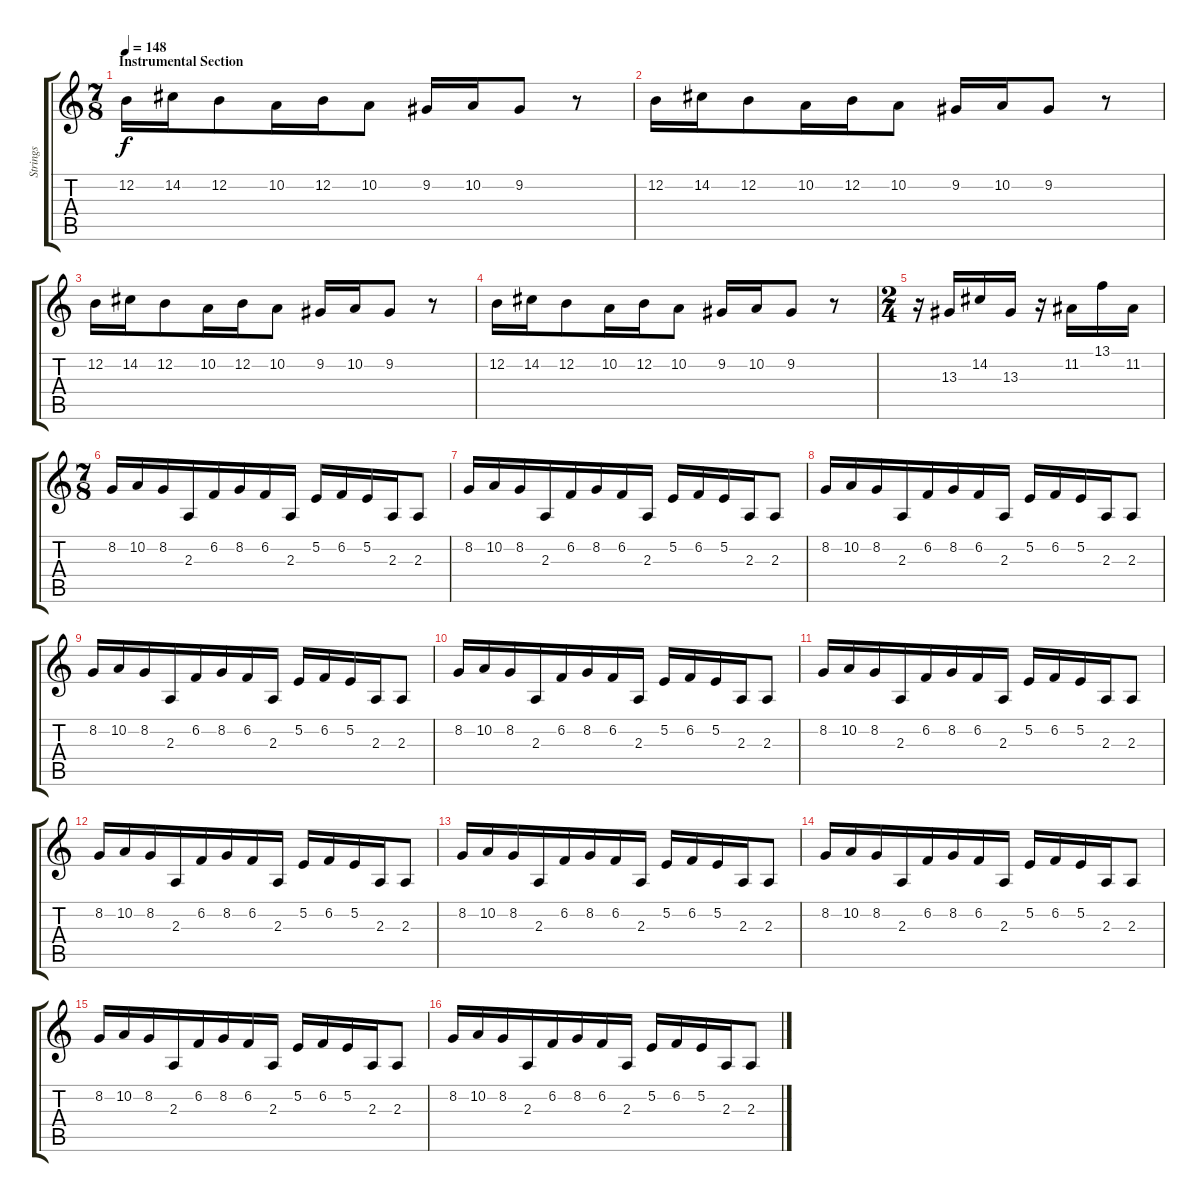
\track ("Strings" "Strings") {instrument stringensemble1}
\staff {score tabs}
\tuning (E4 B3 G3 D3 A2 E2) {hide}
\ts (7 8)
\section ("" "Instrumental Section")
\tempo 148
\clef g2
\ks c
12.2.16{dy f} 14.2.16 12.2.8 10.2.16 12.2.16 10.2.8 9.2.16 10.2.16 9.2.8 r.8 |
12.2.16 14.2.16 12.2.8 10.2.16 12.2.16 10.2.8 9.2.16 10.2.16 9.2.8 r.8 |
12.2.16 14.2.16 12.2.8 10.2.16 12.2.16 10.2.8 9.2.16 10.2.16 9.2.8 r.8 |
12.2.16 14.2.16 12.2.8 10.2.16 12.2.16 10.2.8 9.2.16 10.2.16 9.2.8 r.8 |
\ts (2 4)
r.16 13.3.16 14.2.16 13.3.16 r.16 11.2.16 13.1.16 11.2.16 |
\ts (7 8)
8.2.16 10.2.16 8.2.16 2.3.16 6.2.16 8.2.16 6.2.16 2.3.16 5.2.16 6.2.16 5.2.16 2.3.16 2.3.8 |
8.2.16 10.2.16 8.2.16 2.3.16 6.2.16 8.2.16 6.2.16 2.3.16 5.2.16 6.2.16 5.2.16 2.3.16 2.3.8 |
8.2.16 10.2.16 8.2.16 2.3.16 6.2.16 8.2.16 6.2.16 2.3.16 5.2.16 6.2.16 5.2.16 2.3.16 2.3.8 |
8.2.16 10.2.16 8.2.16 2.3.16 6.2.16 8.2.16 6.2.16 2.3.16 5.2.16 6.2.16 5.2.16 2.3.16 2.3.8 |
8.2.16 10.2.16 8.2.16 2.3.16 6.2.16 8.2.16 6.2.16 2.3.16 5.2.16 6.2.16 5.2.16 2.3.16 2.3.8 |
8.2.16 10.2.16 8.2.16 2.3.16 6.2.16 8.2.16 6.2.16 2.3.16 5.2.16 6.2.16 5.2.16 2.3.16 2.3.8 |
8.2.16 10.2.16 8.2.16 2.3.16 6.2.16 8.2.16 6.2.16 2.3.16 5.2.16 6.2.16 5.2.16 2.3.16 2.3.8 |
8.2.16 10.2.16 8.2.16 2.3.16 6.2.16 8.2.16 6.2.16 2.3.16 5.2.16 6.2.16 5.2.16 2.3.16 2.3.8 |
8.2.16 10.2.16 8.2.16 2.3.16 6.2.16 8.2.16 6.2.16 2.3.16 5.2.16 6.2.16 5.2.16 2.3.16 2.3.8 |
8.2.16 10.2.16 8.2.16 2.3.16 6.2.16 8.2.16 6.2.16 2.3.16 5.2.16 6.2.16 5.2.16 2.3.16 2.3.8 |
8.2.16 10.2.16 8.2.16 2.3.16 6.2.16 8.2.16 6.2.16 2.3.16 5.2.16 6.2.16 5.2.16 2.3.16 2.3.8
